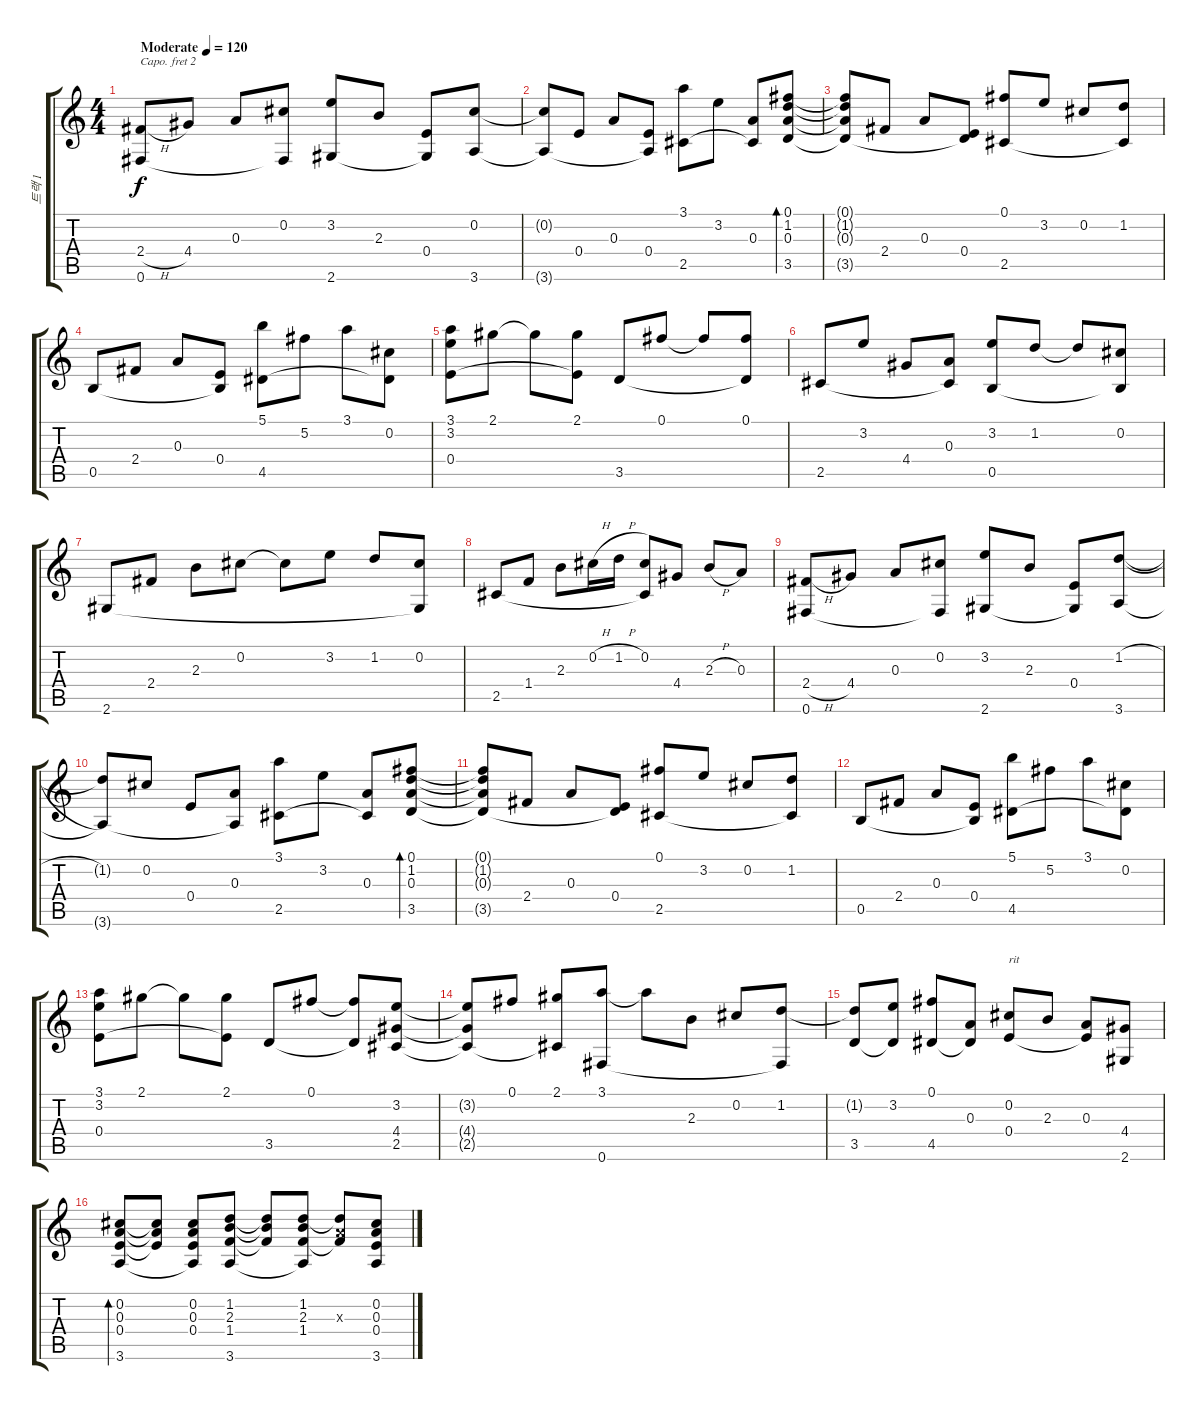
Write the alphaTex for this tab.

\track ("트랙 1" "트랙 1") {instrument acousticguitarsteel}
\staff {score tabs}
\capo 2
\tuning (E4 B3 G3 D3 A2 E2) {hide}
\ts (4 4)
\tempo (120 "Moderate")
\clef g2
\ks c
(2.4{h} 0.6).8{dy f instrument acousticguitarsteel} 4.4.8 0.3.8 (0.2 0.6{t}).8 (3.2 2.6).8 2.3.8 (0.4 2.6{t}).8 (0.2 3.6).8 |
(0.2{t} 3.6{t}).8 0.4.8 0.3.8 (0.4 3.6{t}).8 (3.1 2.5).8 3.2.8 (0.3 2.5{t}).8 (0.1 1.2 0.3 3.5).8{bd 480} |
(0.1{t} 1.2{t} 0.3{t} 3.5{t}).8 2.4.8 0.3.8 (0.4 3.5{t}).8 (0.1 2.5).8 3.2.8 0.2.8 (1.2 2.5{t}).8 |
0.5.8 2.4.8 0.3.8 (0.4 0.5{t}).8 (5.1 4.5).8 5.2.8 3.1.8 (0.2 4.5{t}).8 |
(3.1 3.2 0.4).8 2.1.8 2.1{t}.8 (2.1 0.4{t}).8 3.5.8 0.1.8 0.1{t}.8 (0.1 3.5{t}).8 |
2.5.8 3.2.8 4.4.8 (0.3 2.5{t}).8 (3.2 0.5).8 1.2.8 1.2{t}.8 (0.2 0.5{t}).8 |
2.6.8 2.4.8 2.3.8 0.2.8 0.2{t}.8 3.2.8 1.2.8 (0.2 2.6{t}).8 |
2.5.8 1.4.8 2.3.8 0.2{h}.16 1.2{h}.16 (0.2 2.5{t}).8 4.4.8 2.3{h}.8 0.3.8 |
(2.4{h} 0.6).8 4.4.8 0.3.8 (0.2 0.6{t}).8 (3.2 2.6).8 2.3.8 (0.4 2.6{t}).8 (1.2{h} 3.6).8 |
(1.2{t} 3.6{t}).8 0.2.8 0.4.8 (0.3 3.6{t}).8 (3.1 2.5).8 3.2.8 (0.3 2.5{t}).8 (0.1 1.2 0.3 3.5).8{bd 480} |
(0.1{t} 1.2{t} 0.3{t} 3.5{t}).8 2.4.8 0.3.8 (0.4 3.5{t}).8 (0.1 2.5).8 3.2.8 0.2.8 (1.2 2.5{t}).8 |
0.5.8 2.4.8 0.3.8 (0.4 0.5{t}).8 (5.1 4.5).8 5.2.8 3.1.8 (0.2 4.5{t}).8 |
(3.1 3.2 0.4).8 2.1.8 2.1{t}.8 (2.1 0.4{t}).8 3.5.8 0.1.8 (0.1{t} 3.5{t}).8 (3.2 4.4 2.5).8 |
(3.2{t} 4.4{t} 2.5{t}).8 0.1.8 (2.1 2.5{t}).8 (3.1 0.6).8 3.1{t}.8 2.3.8 0.2.8 (1.2 0.6{t}).8 |
(1.2{t} 3.5).8 (3.2 3.5{t}).8 (0.1 4.5).8 (0.3 4.5{t}).8 (0.2 0.4).8{txt "rit"} 2.3.8 (0.3 0.4{t}).8 (4.4 2.6).8 |
(0.2 0.3 0.4 3.6).8{bd 480} (0.2{t} 0.3{t} 0.4{t}).8 (0.2 0.3 0.4 3.6{t}).8 (1.2 2.3 1.4 3.6).8 (1.2{t} 2.3{t} 1.4{t}).8 (1.2 2.3 1.4 3.6{t}).8 (1.2{t} 0.3{x} 1.4{t}).8 (0.2 0.3 0.4 3.6).8
